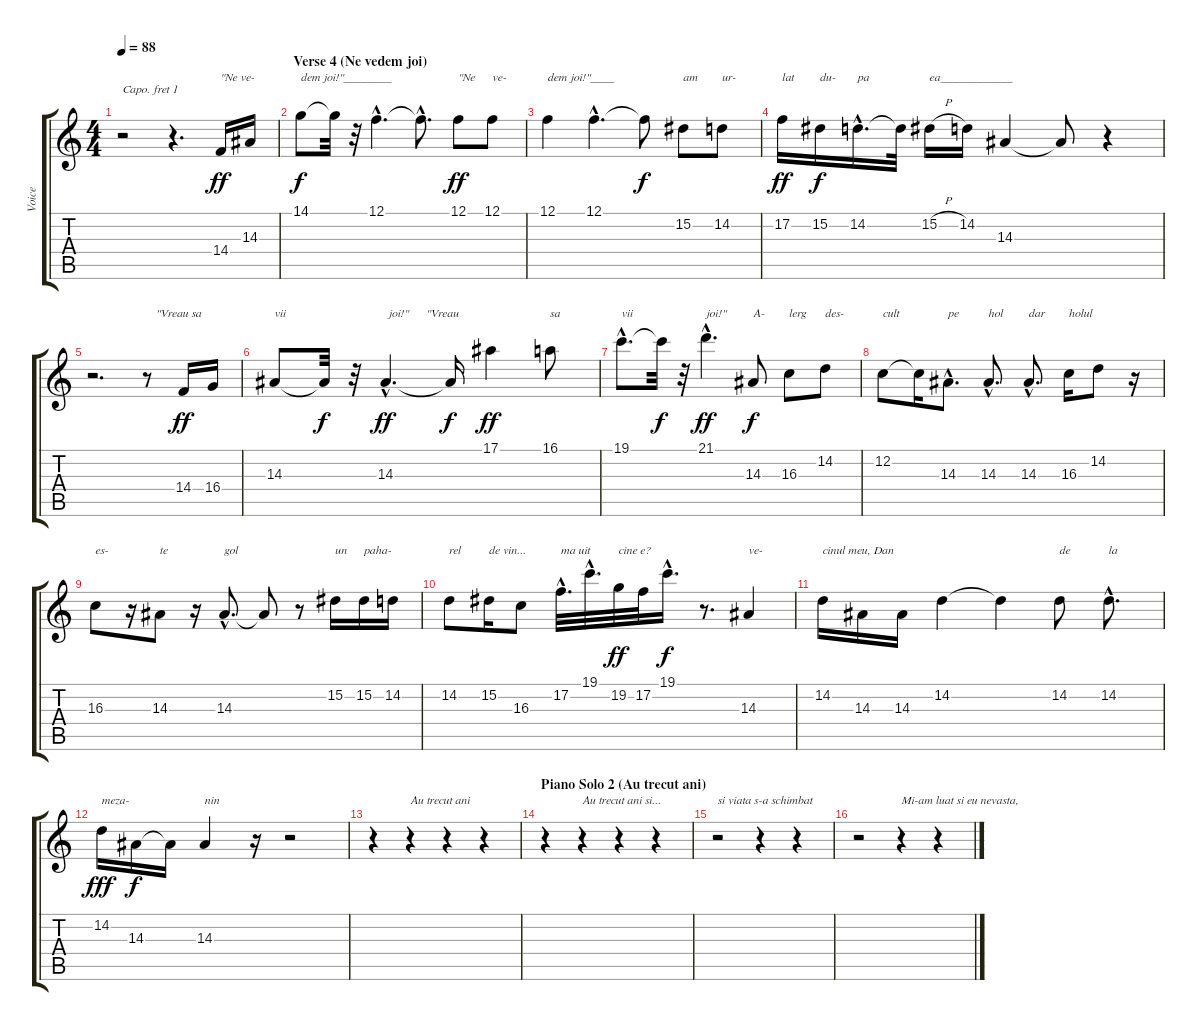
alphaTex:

\track ("Voice" "Voice") {instrument panflute}
\staff {score tabs}
\capo 1
\tuning (E4 B3 G3 D3 A2 E2) {hide}
\ts (4 4)
\tempo 88
\clef g2
\ks c
r.2{dy f} r.4{d} 14.4.16{txt "\"Ne ve-" dy ff} 14.3.16 |
\section ("" "Verse 4 (Ne vedem joi)")
14.1.8{txt "dem joi!\"________" dy f} 14.1{t}.32 r.32 12.1{hac}.4{d} 12.1{hac t}.8{d} 12.1.8{txt "\"Ne" dy ff} 12.1.8{txt "ve-"} |
12.1.4{txt "dem joi!\"____"} 12.1{hac}.4{d} 12.1{t}.8{dy f} 15.2.8{txt "am"} 14.2.8{txt "ur-"} |
17.2.16{txt "lat" dy ff} 15.2.16{txt "du-" dy f} 14.2{hac}.16{d txt "pa"} 14.2{t}.32 15.2{h}.16{txt "ea____________"} 14.2.16 14.3.4 14.3{t}.8 r.4 |
r.2{d} r.8{txt "   \"Vreau sa"} 14.4.16{dy ff} 16.4.16 |
14.3.8{txt "vii"} 14.3{t}.32{dy f} r.32 14.3{hac}.4{d txt " joi!\"      \"Vreau" dy ff} 14.3{t}.16{dy f} 17.1.4{dy ff} 16.1.8{txt "sa"} |
19.1{hac}.8{d txt "vii"} 19.1{t}.32{dy f} r.32 21.1{hac}.4{d txt "joi!\"" dy ff} 14.3.8{txt "A-" dy f} 16.3.8{txt "lerg"} 14.2.8{txt "des-"} |
12.2.8{txt "cult"} 12.2{t}.16 14.3{hac}.8{d txt "pe"} 14.3{hac}.8{d txt "hol"} 14.3{hac}.8{d txt "dar"} 16.3.16{txt "holul"} 14.2.8 r.16 |
16.3.8{txt "es-"} r.16 14.3.8{txt "te"} r.16 14.3{hac}.8{d txt "gol"} 14.3{t}.8 r.8 15.2.16{txt "un"} 15.2.16{txt "paha-"} 14.2.16 |
14.2.8{txt "rel"} 15.2.16{txt "de vin..."} 16.3.8 17.2{hac}.32{d txt "ma uit"} 19.1{hac}.32{d} 19.2.32{txt "cine e?" dy ff} 17.2.32 19.1{hac}.16{d dy f} r.8{d} 14.3.4{txt "ve-"} |
14.2.16{txt "cinul meu, Dan"} 14.3.16 14.3.16 14.2.4 14.2{t}.4 14.2.8{txt "de"} 14.2{hac}.8{d txt "la"} |
14.2.16{txt "meza-" dy fff} 14.3.16{dy f} 14.3{t}.16 14.3.4{txt "nin"} r.16 r.2 |
r.4 r.4{txt "Au trecut ani"} r.4 r.4 |
\section ("" "Piano Solo 2 (Au trecut ani)")
r.4 r.4{txt "Au trecut ani si..."} r.4 r.4 |
r.2{txt "si viata s-a schimbat"} r.4 r.4 |
r.2 r.4{txt "Mi-am luat si eu nevasta,"} r.4
